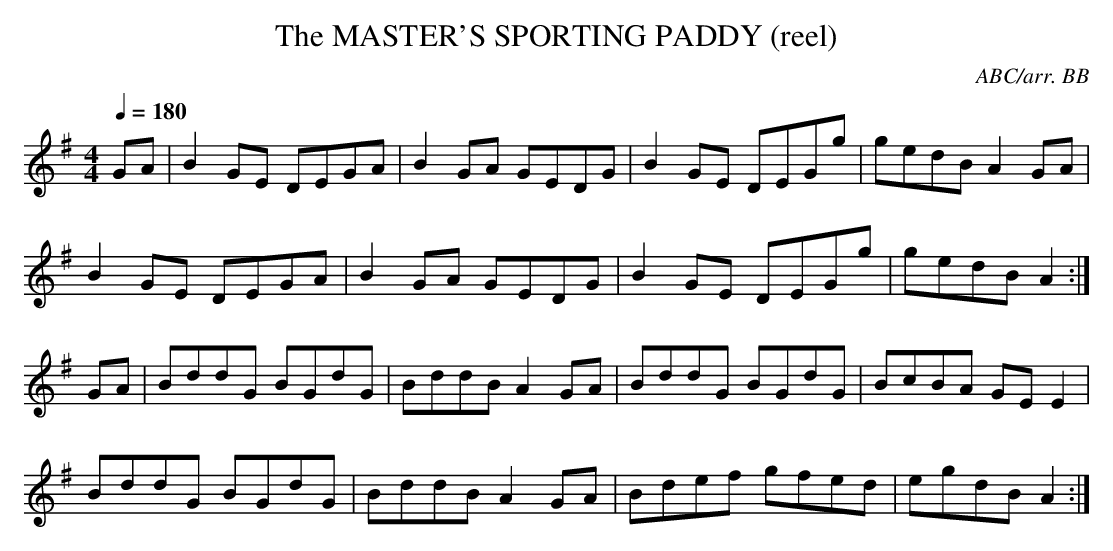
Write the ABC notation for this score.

X:1
T:MASTER'S SPORTING PADDY (reel), The
C:ABC/arr. BB
fiddler, d.1947)
L:1/8
Q:1/4=180
M:4/4
K:G
GA|B2GE DEGA|B2GA GEDG|B2GE DEGg|gedB A2GA|
B2 GE DEGA|B2 GA GEDG|B2 GE DEGg|gedB A2 :|
GA|BddG BGdG|BddB A2GA|BddG BGdG|BcBA GE E2|
BddG BGdG|BddB A2GA|Bdef gfed|egdB A2 :|
